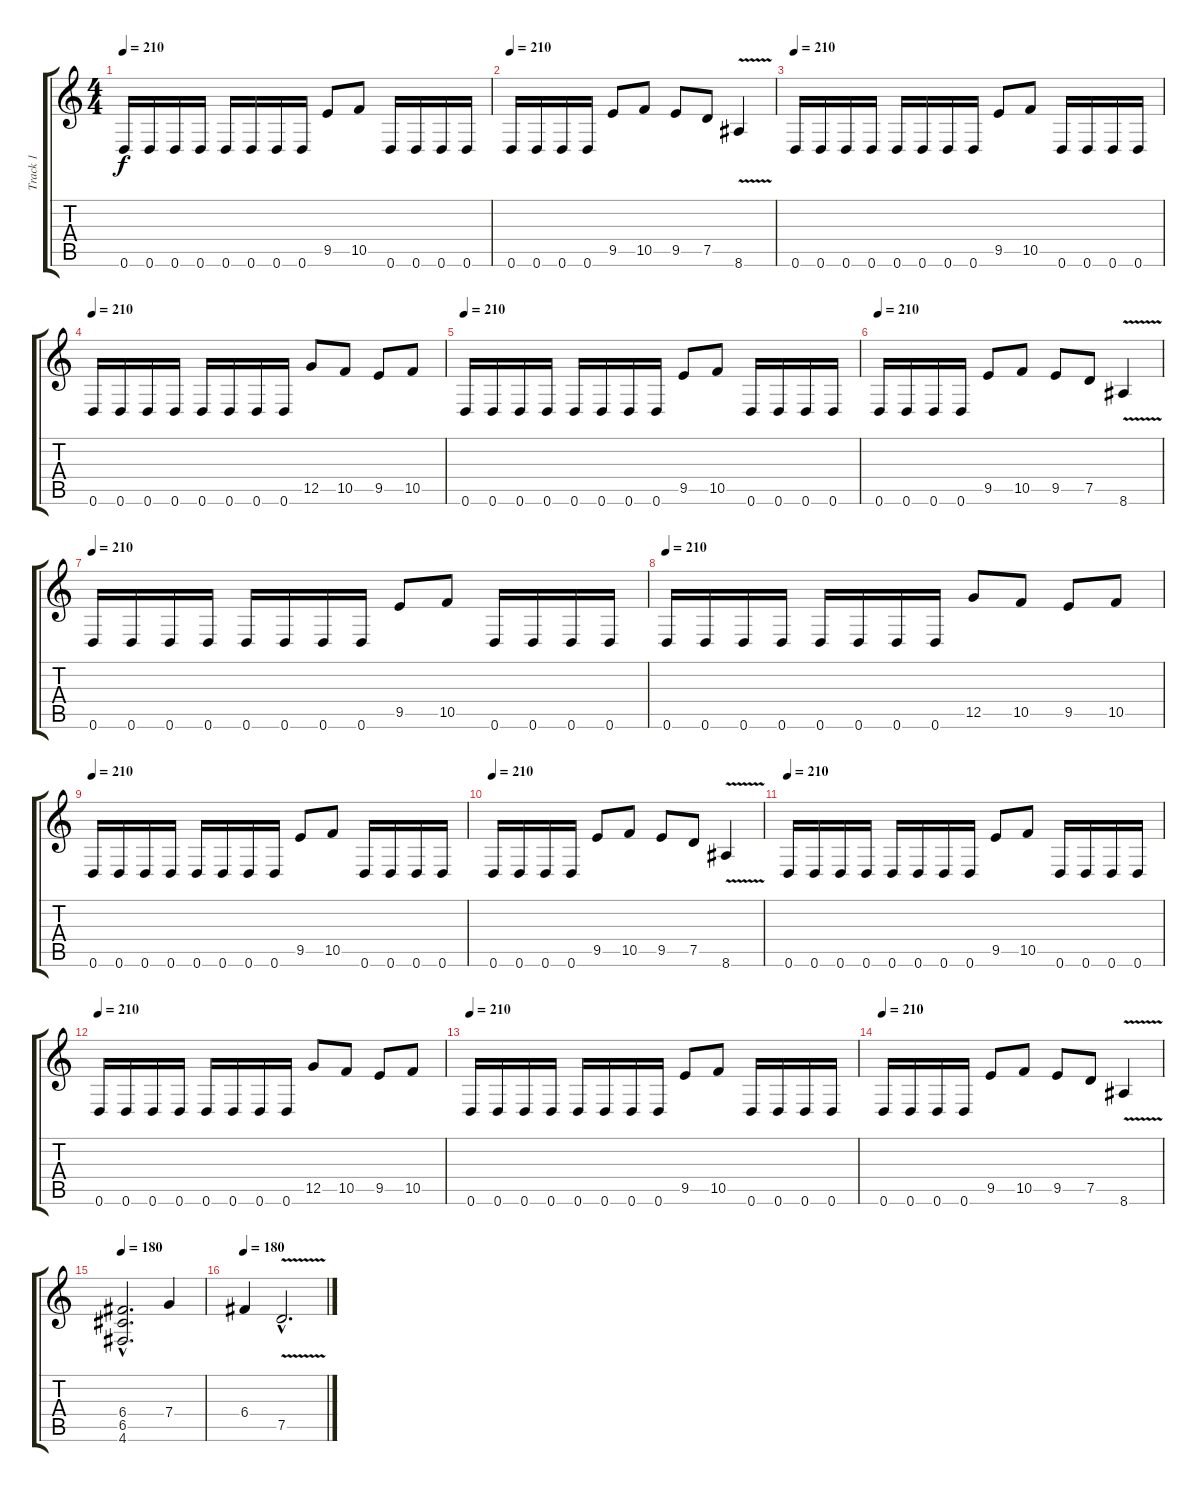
\track ("Track 1" "Track 1") {instrument distortionguitar}
\staff {score tabs}
\tuning (D4 A3 F3 C3 G2 D2) {hide}
\ts (4 4)
\tempo 210
\clef g2
\ks c
0.6.16{dy f} 0.6.16 0.6.16 0.6.16 0.6.16 0.6.16 0.6.16 0.6.16 9.5.8 10.5.8 0.6.16 0.6.16 0.6.16 0.6.16 |
\tempo 210
0.6.16 0.6.16 0.6.16 0.6.16 9.5.8 10.5.8 9.5.8 7.5.8 8.6{v}.4 |
\tempo 210
0.6.16 0.6.16 0.6.16 0.6.16 0.6.16 0.6.16 0.6.16 0.6.16 9.5.8 10.5.8 0.6.16 0.6.16 0.6.16 0.6.16 |
\tempo 210
0.6.16 0.6.16 0.6.16 0.6.16 0.6.16 0.6.16 0.6.16 0.6.16 12.5.8 10.5.8 9.5.8 10.5.8 |
\tempo 210
0.6.16 0.6.16 0.6.16 0.6.16 0.6.16 0.6.16 0.6.16 0.6.16 9.5.8 10.5.8 0.6.16 0.6.16 0.6.16 0.6.16 |
\tempo 210
0.6.16 0.6.16 0.6.16 0.6.16 9.5.8 10.5.8 9.5.8 7.5.8 8.6{v}.4 |
\tempo 210
0.6.16 0.6.16 0.6.16 0.6.16 0.6.16 0.6.16 0.6.16 0.6.16 9.5.8 10.5.8 0.6.16 0.6.16 0.6.16 0.6.16 |
\tempo 210
0.6.16 0.6.16 0.6.16 0.6.16 0.6.16 0.6.16 0.6.16 0.6.16 12.5.8 10.5.8 9.5.8 10.5.8 |
\tempo 210
0.6.16 0.6.16 0.6.16 0.6.16 0.6.16 0.6.16 0.6.16 0.6.16 9.5.8 10.5.8 0.6.16 0.6.16 0.6.16 0.6.16 |
\tempo 210
0.6.16 0.6.16 0.6.16 0.6.16 9.5.8 10.5.8 9.5.8 7.5.8 8.6{v}.4 |
\tempo 210
0.6.16 0.6.16 0.6.16 0.6.16 0.6.16 0.6.16 0.6.16 0.6.16 9.5.8 10.5.8 0.6.16 0.6.16 0.6.16 0.6.16 |
\tempo 210
0.6.16 0.6.16 0.6.16 0.6.16 0.6.16 0.6.16 0.6.16 0.6.16 12.5.8 10.5.8 9.5.8 10.5.8 |
\tempo 210
0.6.16 0.6.16 0.6.16 0.6.16 0.6.16 0.6.16 0.6.16 0.6.16 9.5.8 10.5.8 0.6.16 0.6.16 0.6.16 0.6.16 |
\tempo 210
0.6.16 0.6.16 0.6.16 0.6.16 9.5.8 10.5.8 9.5.8 7.5.8 8.6{v}.4 |
\tempo 180
(6.4{hac} 6.5{hac} 4.6{hac}).2{d} 7.4.4 |
\tempo 180
6.4.4 7.5{v hac}.2{d}
